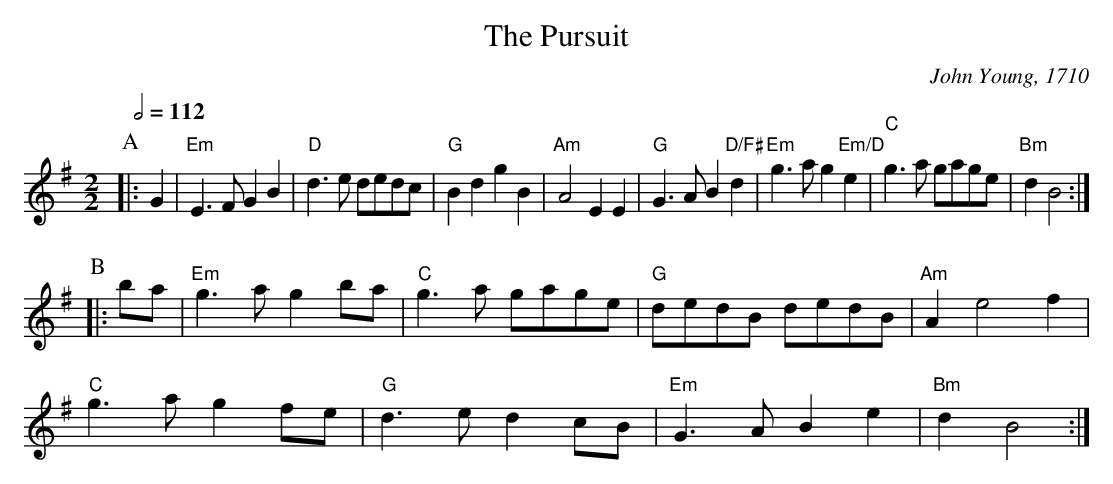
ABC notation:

X:1
T:The Pursuit
C:John Young, 1710
Q:1/2=112
M:2/2
L:1/8
K:G
P:A
|: G2 | "Em"E3F G2B2 | "D"d3e dedc | "G"B2d2 g2B2 | "Am"A4 E2E2 |\
"G"G3A B2"D/F#"d2 | "Em"g3a g2"Em/D"e2 | "C"g3a gage | "Bm"d2 B4 :|
P:B
|: ba | "Em"g3a g2ba | "C"g3a gage | "G"dedB dedB | "Am"A2 e4f2 |
"C"g3a g2fe | "G"d3e d2cB | "Em"G3A B2e2 | "Bm"d2 B4 :|
